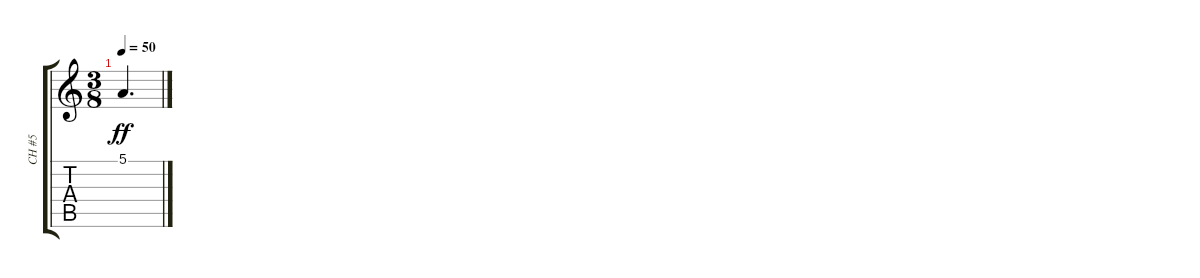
\track ("CH #5" "CH #5") {instrument stringensemble1}
\staff {score tabs}
\tuning (E4 B3 G3 D3 A2 E2) {hide}
\ts (3 8)
\tempo 50
\clef g2
\ks c
5.1.4{d dy ff}
